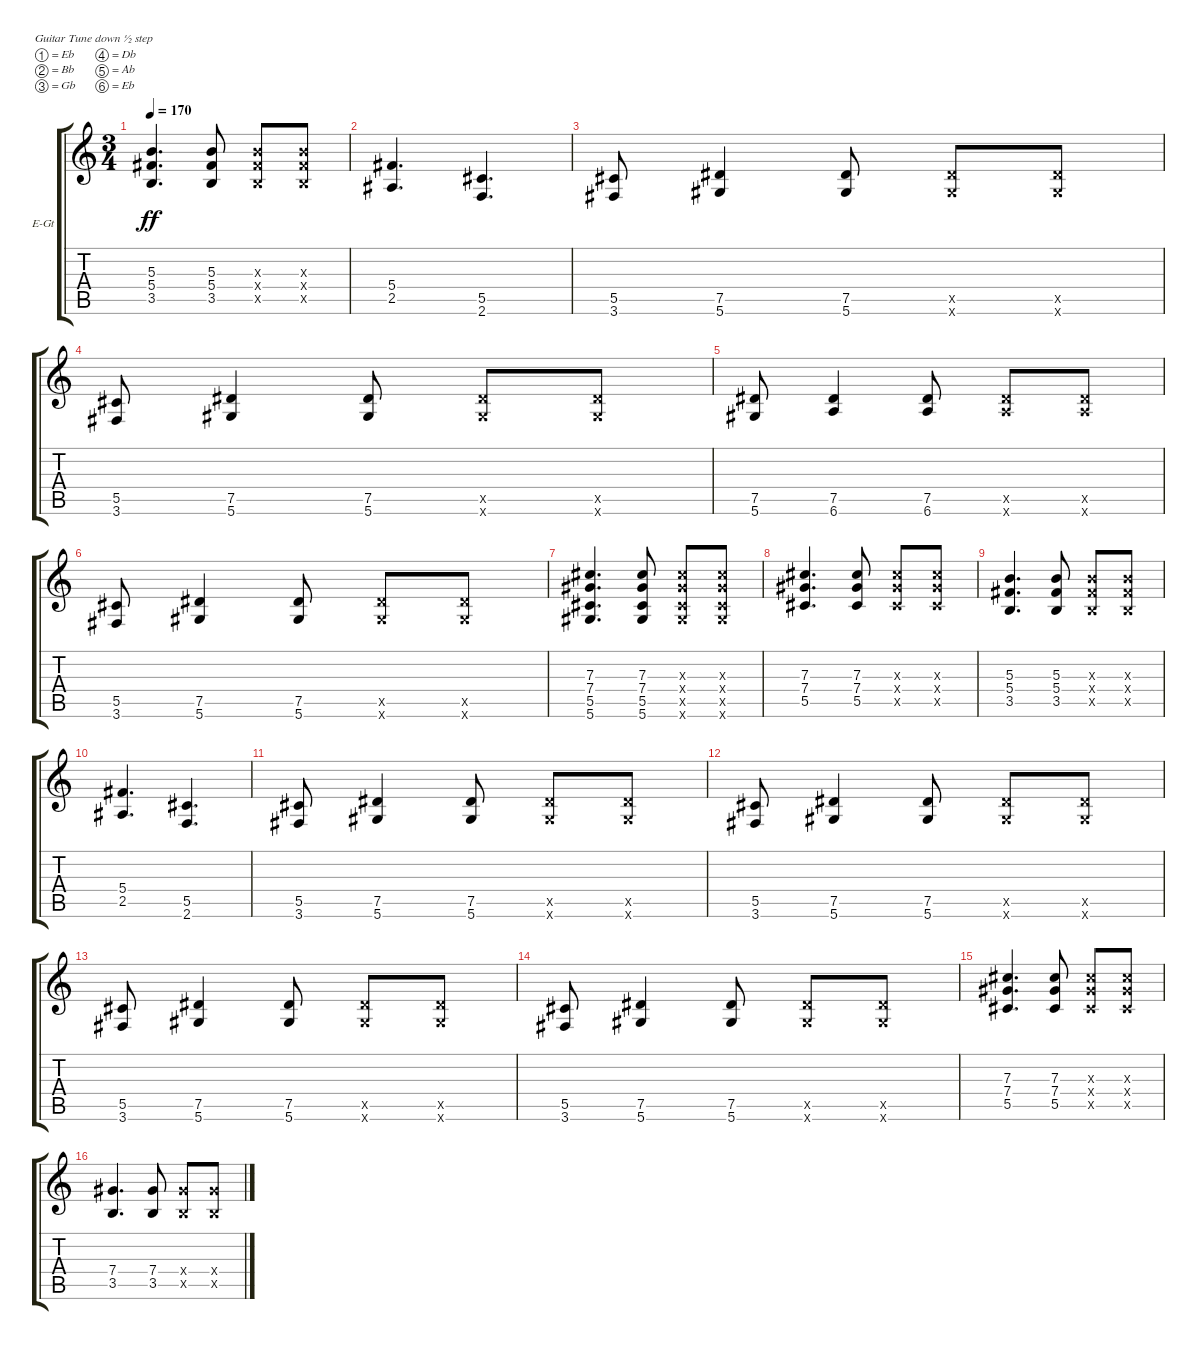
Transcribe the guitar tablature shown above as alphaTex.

\bracketExtendMode groupsimilarinstruments
\firstSystemTrackNameOrientation horizontal
\otherSystemsTrackNameOrientation horizontal
\track ("B Adam - Lead" "E-Gt") {instrument distortionguitar}
\staff {score tabs}
\tuning (Eb4 Bb3 Gb3 Db3 Ab2 Eb2)
\ts (3 4)
\tempo 170
\clef g2
\scale
0.333333
\ks c
(3.5 5.4 5.3).4{d dy ff} (3.5 5.4 5.3).8 (3.5{x} 5.4{x} 5.3{x}).8 (3.5{x} 5.4{x} 5.3{x}).8 |
\scale
0.333333 (2.5 5.4).4{d} (2.6 5.5).4{d} |
\scale
0.333333 (3.6 5.5).8 (5.6 7.5).4 (5.6 7.5).8 (5.6{x} 7.5{x}).8 (5.6{x} 7.5{x}).8 |
\scale
0.333333 (3.6 5.5).8 (5.6 7.5).4 (5.6 7.5).8 (5.6{x} 7.5{x}).8 (5.6{x} 7.5{x}).8 |
\scale
0.333333 (5.6 7.5).8 (6.6 7.5).4 (6.6 7.5).8 (6.6{x} 7.5{x}).8 (6.6{x} 7.5{x}).8 |
\scale
0.333333 (3.6 5.5).8 (5.6 7.5).4 (5.6 7.5).8 (5.6{x} 7.5{x}).8 (5.6{x} 7.5{x}).8 |
\scale
0.333333 (5.5 7.4 7.3 5.6).4{d} (5.5 7.4 7.3 5.6).8 (5.5{x} 7.4{x} 7.3{x} 5.6{x}).8 (5.5{x} 7.4{x} 7.3{x} 5.6{x}).8 |
\scale
0.333333 (5.5 7.4 7.3).4{d} (5.5 7.4 7.3).8 (5.5{x} 7.4{x} 7.3{x}).8 (5.5{x} 7.4{x} 7.3{x}).8 |
\scale
0.333333 (3.5 5.4 5.3).4{d} (3.5 5.4 5.3).8 (3.5{x} 5.4{x} 5.3{x}).8 (3.5{x} 5.4{x} 5.3{x}).8 |
\scale
0.333333 (2.5 5.4).4{d} (2.6 5.5).4{d} |
\scale
0.333333 (3.6 5.5).8 (5.6 7.5).4 (5.6 7.5).8 (5.6{x} 7.5{x}).8 (5.6{x} 7.5{x}).8 |
\scale
0.333333 (3.6 5.5).8 (5.6 7.5).4 (5.6 7.5).8 (5.6{x} 7.5{x}).8 (5.6{x} 7.5{x}).8 |
\scale
0.333333 (3.6 5.5).8 (5.6 7.5).4 (5.6 7.5).8 (5.6{x} 7.5{x}).8 (5.6{x} 7.5{x}).8 |
\scale
0.333333 (3.6 5.5).8 (5.6 7.5).4 (5.6 7.5).8 (5.6{x} 7.5{x}).8 (5.6{x} 7.5{x}).8 |
\scale
0.333333 (5.5 7.4 7.3).4{d} (5.5 7.4 7.3).8 (5.5{x} 7.4{x} 7.3{x}).8 (5.5{x} 7.4{x} 7.3{x}).8 |
\scale
0.333333 (3.5 7.4).4{d} (3.5 7.4).8 (3.5{x} 7.4{x}).8 (3.5{x} 7.4{x}).8
